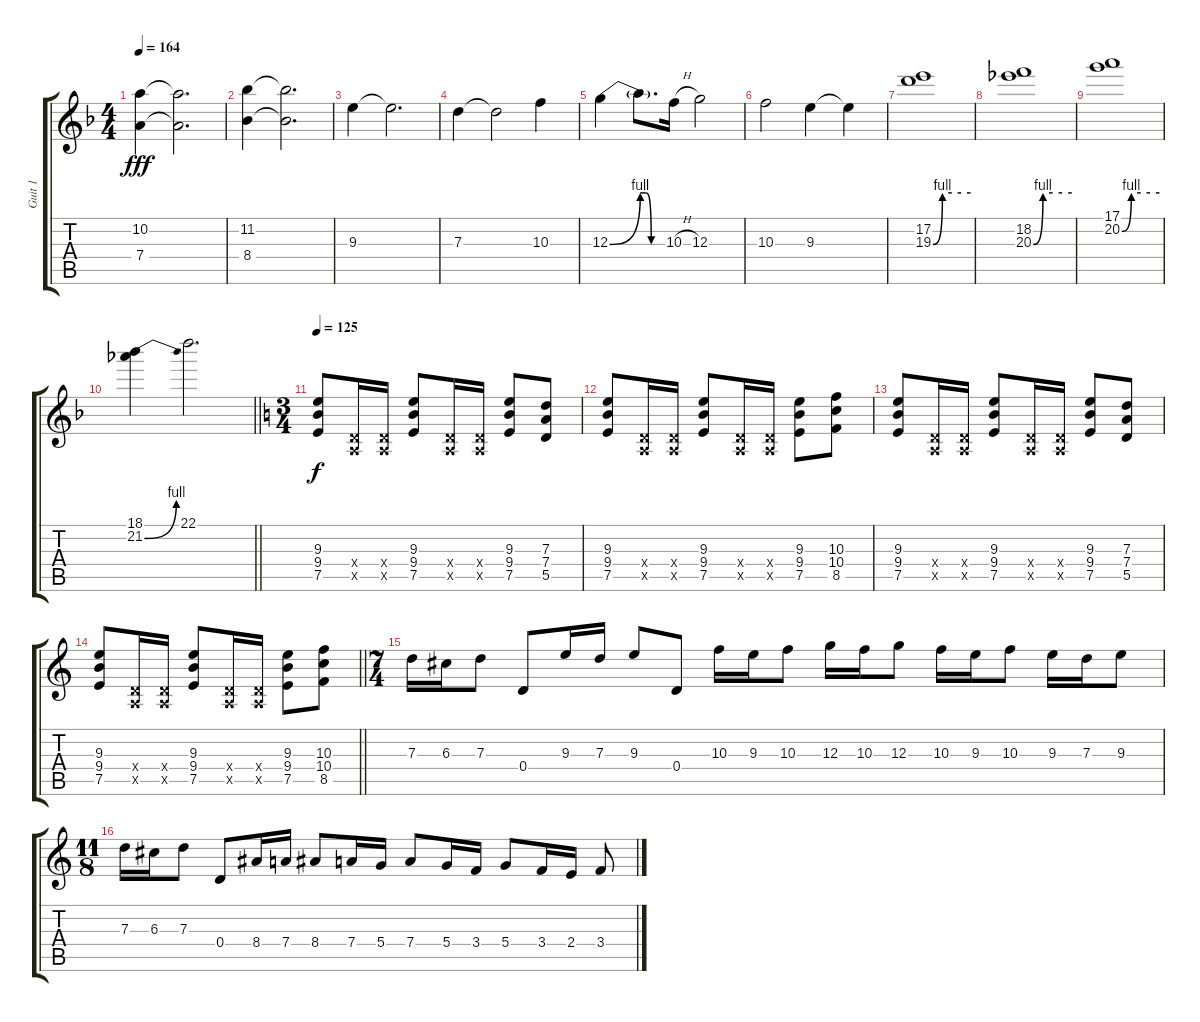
\track ("Guit 1" "Guit 1") {instrument distortionguitar}
\staff {score tabs}
\tuning (E4 B3 G3 D3 A2 E2) {hide}
\ts (4 4)
\tempo 164
\clef g2
\ks f
(10.2 7.4).4{dy fff} (10.2{t} 7.4{t}).2{d} |
(11.2 8.4).4 (11.2{t} 8.4{t}).2{d} |
9.3.4 9.3{t}.2{d} |
7.3.4 7.3{t}.2 10.3.4 |
12.3{be (bend 0 0 60 4)}.4 12.3{be (custom 0 4 15 4 30 0 60 0) t}.8{d} 10.3{h}.16 12.3.2 |
10.3.2 9.3.4 9.3{t}.4 |
(17.2 19.3{be (custom 0 0 15 4 30 4 45 4 60 4)}).1 |
(18.2 20.3{be (custom 0 0 15 4 30 4 45 4 60 4)}).1 |
(17.1 20.2{be (custom 0 0 15 4 30 4 45 4 60 4)}).1 |
\barLineRight lightlight
(18.1 21.2{be (bend 0 0 60 4)}).4 22.1.2{d} |
\ts (3 4)
\tempo 125
\ks c
(9.3 9.4 7.5).8{dy f} (0.4{x} 0.5{x}).16 (0.4{x} 0.5{x}).16 (9.3 9.4 7.5).8 (0.4{x} 0.5{x}).16 (0.4{x} 0.5{x}).16 (9.3 9.4 7.5).8 (7.3 7.4 5.5).8 |
(9.3 9.4 7.5).8 (0.4{x} 0.5{x}).16 (0.4{x} 0.5{x}).16 (9.3 9.4 7.5).8 (0.4{x} 0.5{x}).16 (0.4{x} 0.5{x}).16 (9.3 9.4 7.5).8 (10.3 10.4 8.5).8 |
(9.3 9.4 7.5).8 (0.4{x} 0.5{x}).16 (0.4{x} 0.5{x}).16 (9.3 9.4 7.5).8 (0.4{x} 0.5{x}).16 (0.4{x} 0.5{x}).16 (9.3 9.4 7.5).8 (7.3 7.4 5.5).8 |
\barLineRight lightlight
(9.3 9.4 7.5).8 (0.4{x} 0.5{x}).16 (0.4{x} 0.5{x}).16 (9.3 9.4 7.5).8 (0.4{x} 0.5{x}).16 (0.4{x} 0.5{x}).16 (9.3 9.4 7.5).8 (10.3 10.4 8.5).8 |
\ts (7 4)
7.3.16 6.3.16 7.3.8 0.4.8 9.3.16 7.3.16 9.3.8 0.4.8 10.3.16 9.3.16 10.3.8 12.3.16 10.3.16 12.3.8 10.3.16 9.3.16 10.3.8 9.3.16 7.3.16 9.3.8 |
\ts (11 8)
7.3.16 6.3.16 7.3.8 0.4.8 8.4.16 7.4.16 8.4.8 7.4.16 5.4.16 7.4.8 5.4.16 3.4.16 5.4.8 3.4.16 2.4.16 3.4.8
